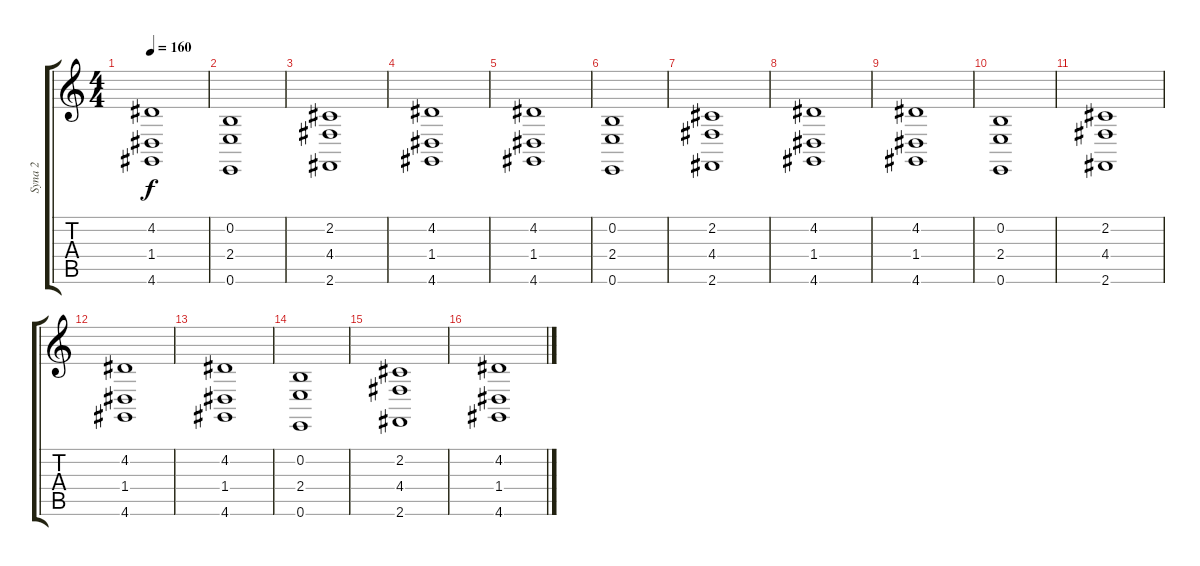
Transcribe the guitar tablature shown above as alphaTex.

\track ("Syna 2" "Syna 2") {instrument stringensemble1}
\staff {score tabs}
\tuning (E4 B3 G3 D3 A2 E2) {hide}
\ts (4 4)
\tempo 160
\clef g2
\ks c
(4.2 1.4 4.6).1{dy f instrument stringensemble1} |
(0.2 2.4 0.6).1 |
(2.2 4.4 2.6).1 |
(4.2 1.4 4.6).1 |
(4.2 1.4 4.6).1 |
(0.2 2.4 0.6).1 |
(2.2 4.4 2.6).1 |
(4.2 1.4 4.6).1 |
(4.2 1.4 4.6).1 |
(0.2 2.4 0.6).1 |
(2.2 4.4 2.6).1 |
(4.2 1.4 4.6).1 |
(4.2 1.4 4.6).1 |
(0.2 2.4 0.6).1 |
(2.2 4.4 2.6).1 |
(4.2 1.4 4.6).1
